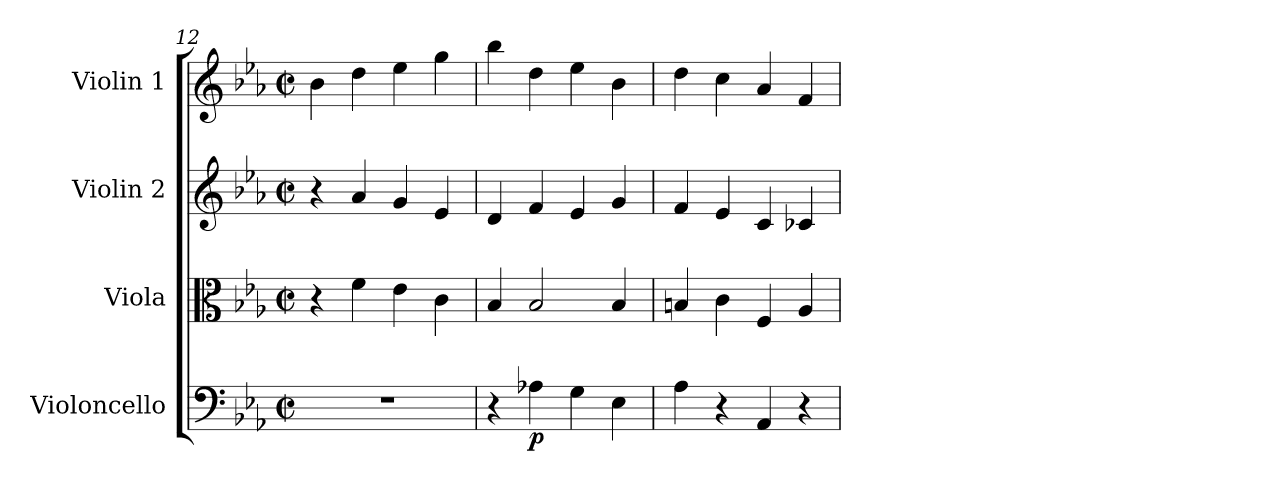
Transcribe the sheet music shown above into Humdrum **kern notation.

**kern	**dynam	**kern	**kern	**kern
*part4	*part4	*part3	*part2	*part1
*staff4	*staff4	*staff3	*staff2	*staff1
*I"Violoncello	*	*I"Viola	*I"Violin 2	*I"Violin 1
*I'Vc	*	*I'Vla	*I'Vln	*I'Vln
*clefF4	*	*clefC3	*clefG2	*clefG2
*k[b-e-a-]	*	*k[b-e-a-]	*k[b-e-a-]	*k[b-e-a-]
*M2/2	*	*M2/2	*M2/2	*M2/2
*met(c|)	*	*met(c|)	*met(c|)	*met(c|)
=12	=12	=12	=12	=12
1r	.	4r	4r	4b-\
.	.	4f\	4a-/	4dd\
.	.	4e-\	4g/	4ee-\
.	.	4c\	4e-/	4gg\
=13	=13	=13	=13	=13
4r	.	4B-/	4d/	4bb-\
!	!LO:DY:b	!	!	!
4A-X\	p	2B-/	4f/	4dd\
4G\	.	.	4e-/	4ee-\
4E-\	.	4B-/	4g/	4b-\
=14	=14	=14	=14	=14
4A-\	.	4Bn/	4f/	4dd\
4r	.	4c\	4e-/	4cc\
4AA-/	.	4F/	4c/	4a-/
4r	.	4A-/	4c-X/	4f/
=	=	=	=	=
*-	*-	*-	*-	*-
